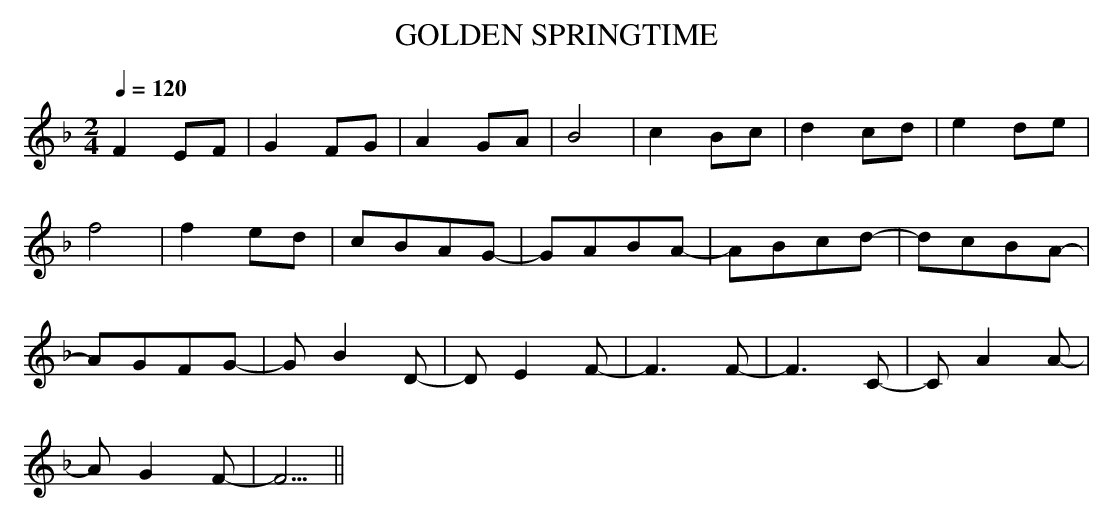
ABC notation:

X:1
T:GOLDEN SPRINGTIME
M:2/4
Q:1/4=120
K:F
F4E2F2|G4F2G2|A4G2A2|B8|c4B2c2|d4c2d2|e4d2e2|
f8|f4e2d2|c2B2A2G2|-G2A2B2A2|-A2B2c2d2|-d2c2B2A2|
-A2G2F2G2|-G2B4D2|-D2E4F2|-F6F2|-F6C2|-C2A4A2|
-A2G4F2|-F5||
